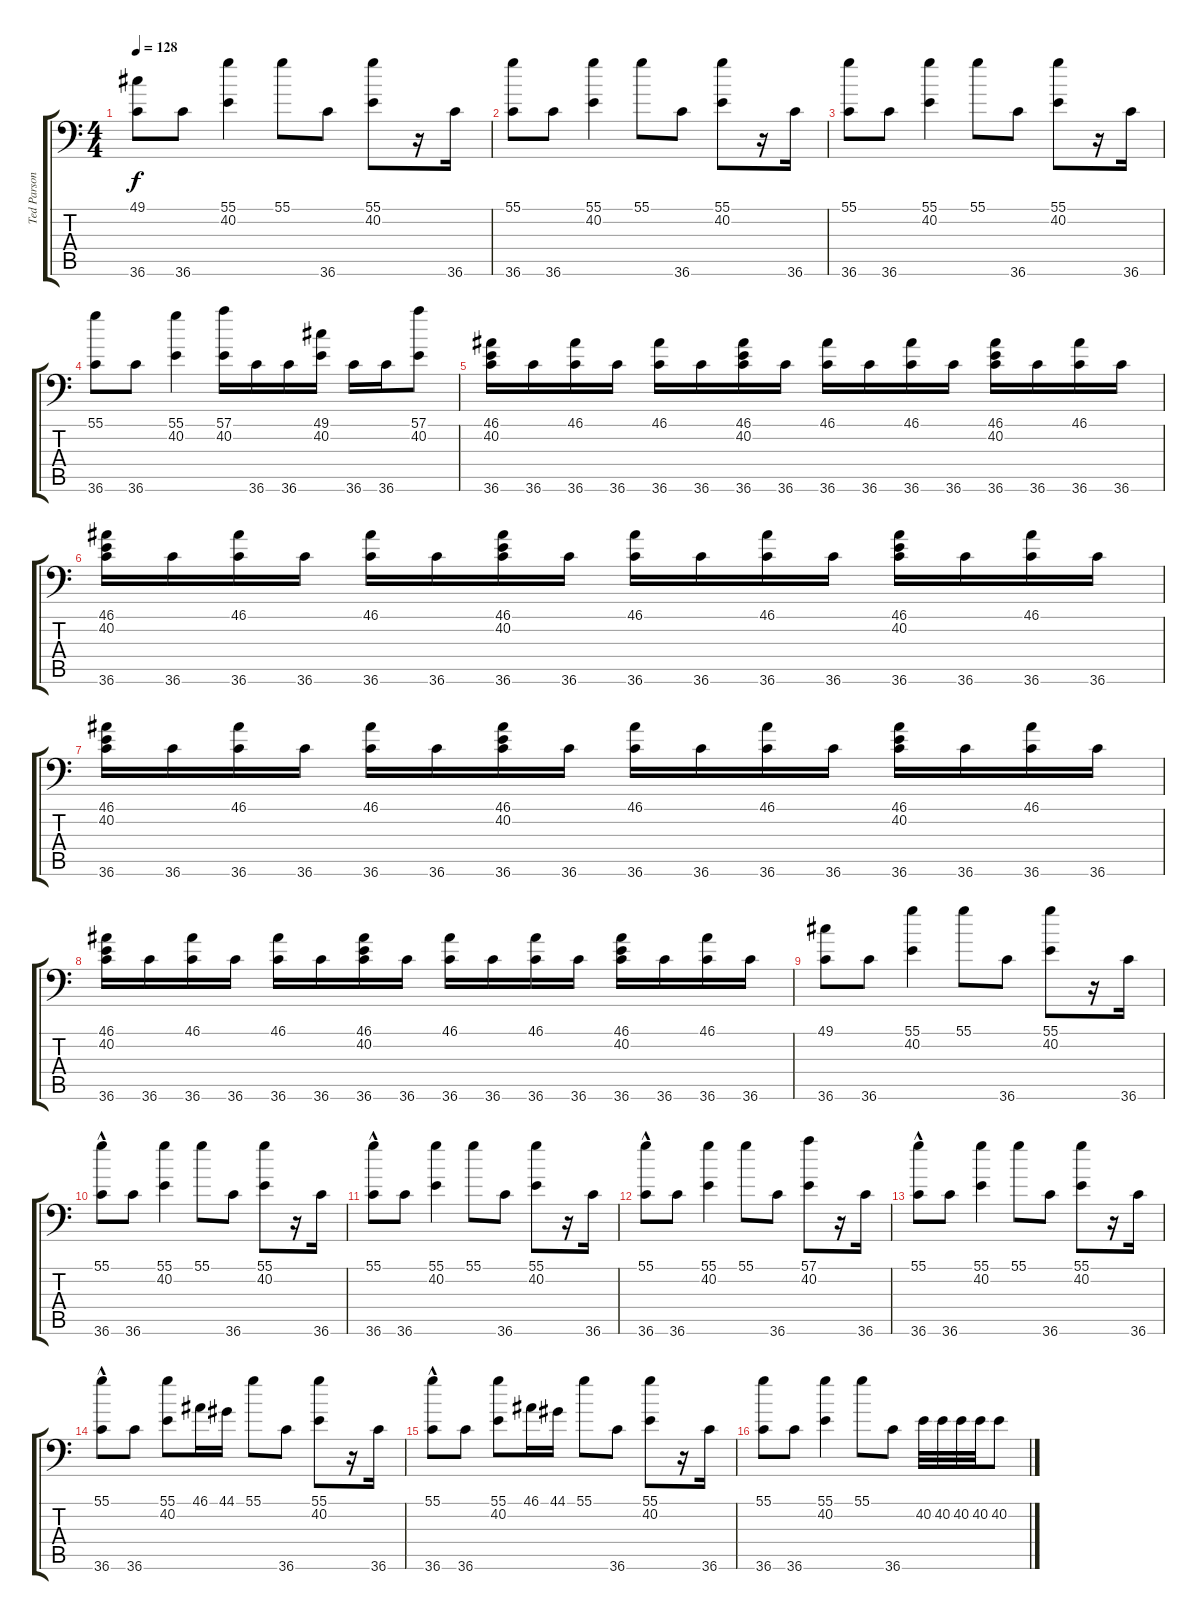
\track ("Ted Parsons" "Ted Parson") {instrument acousticgrandpiano}
\staff {score tabs}
\tuning (C-1 C-1 C-1 C-1 C-1 C-1) {hide}
\ts (4 4)
\tempo 128
\clef f4
\ks c
(49.1 36.6).8{dy f} 36.6.8 (55.1 40.2).4 55.1.8 36.6.8 (55.1 40.2).8 r.16 36.6.16 |
(55.1 36.6).8 36.6.8 (55.1 40.2).4 55.1.8 36.6.8 (55.1 40.2).8 r.16 36.6.16 |
(55.1 36.6).8 36.6.8 (55.1 40.2).4 55.1.8 36.6.8 (55.1 40.2).8 r.16 36.6.16 |
(55.1 36.6).8 36.6.8 (55.1 40.2).4 (57.1 40.2).16 36.6.16 36.6.16 (49.1 40.2).16 36.6.16 36.6.16 (57.1 40.2).8 |
(46.1 40.2 36.6).16 36.6.16 (46.1 36.6).16 36.6.16 (46.1 36.6).16 36.6.16 (46.1 40.2 36.6).16 36.6.16 (46.1 36.6).16 36.6.16 (46.1 36.6).16 36.6.16 (46.1 40.2 36.6).16 36.6.16 (46.1 36.6).16 36.6.16 |
(46.1 40.2 36.6).16 36.6.16 (46.1 36.6).16 36.6.16 (46.1 36.6).16 36.6.16 (46.1 40.2 36.6).16 36.6.16 (46.1 36.6).16 36.6.16 (46.1 36.6).16 36.6.16 (46.1 40.2 36.6).16 36.6.16 (46.1 36.6).16 36.6.16 |
(46.1 40.2 36.6).16 36.6.16 (46.1 36.6).16 36.6.16 (46.1 36.6).16 36.6.16 (46.1 40.2 36.6).16 36.6.16 (46.1 36.6).16 36.6.16 (46.1 36.6).16 36.6.16 (46.1 40.2 36.6).16 36.6.16 (46.1 36.6).16 36.6.16 |
(46.1 40.2 36.6).16 36.6.16 (46.1 36.6).16 36.6.16 (46.1 36.6).16 36.6.16 (46.1 40.2 36.6).16 36.6.16 (46.1 36.6).16 36.6.16 (46.1 36.6).16 36.6.16 (46.1 40.2 36.6).16 36.6.16 (46.1 36.6).16 36.6.16 |
(49.1 36.6).8 36.6.8 (55.1 40.2).4 55.1.8 36.6.8 (55.1 40.2).8 r.16 36.6.16 |
(55.1{hac} 36.6).8 36.6.8 (55.1 40.2).4 55.1.8 36.6.8 (55.1 40.2).8 r.16 36.6.16 |
(55.1{hac} 36.6).8 36.6.8 (55.1 40.2).4 55.1.8 36.6.8 (55.1 40.2).8 r.16 36.6.16 |
(55.1{hac} 36.6).8 36.6.8 (55.1 40.2).4 55.1.8 36.6.8 (57.1 40.2).8 r.16 36.6.16 |
(55.1{hac} 36.6).8 36.6.8 (55.1 40.2).4 55.1.8 36.6.8 (55.1 40.2).8 r.16 36.6.16 |
(55.1{hac} 36.6).8 36.6.8 (55.1 40.2).8 46.1.16 44.1.16 55.1.8 36.6.8 (55.1 40.2).8 r.16 36.6.16 |
(55.1{hac} 36.6).8 36.6.8 (55.1 40.2).8 46.1.16 44.1.16 55.1.8 36.6.8 (55.1 40.2).8 r.16 36.6.16 |
(55.1 36.6).8 36.6.8 (55.1 40.2).4 55.1.8 36.6.8 40.2.32 40.2.32 40.2.32 40.2.32 40.2.8
